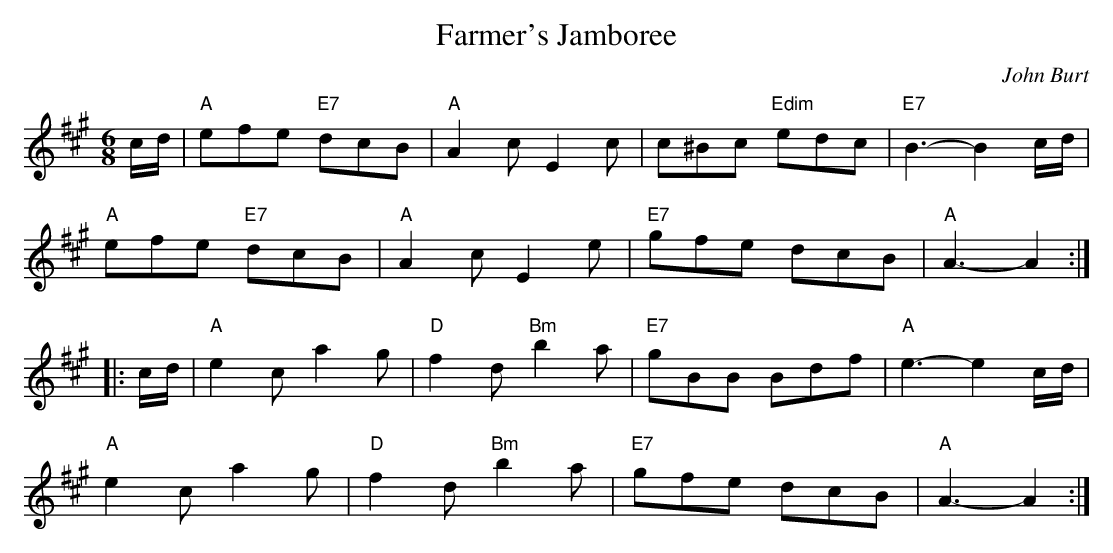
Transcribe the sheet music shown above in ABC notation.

X:1
T:Farmer's Jamboree
C:John Burt
M:6/8
L:1/8
K:A
c/2d/2|"A"efe "E7"dcB|"A"A2c E2c|c^Bc "Edim"edc|"E7"B3 -B2c/2d/2|!
"A"efe "E7"dcB|"A"A2c E2e|"E7"gfe dcB|"A"A3 -A2:|!
|:c/2d/2|"A"e2c a2g|"D"f2d "Bm"b2a|"E7"gBB Bdf|"A"e3 -e2c/2d/2|!
"A"e2c a2g|"D"f2d "Bm"b2a|"E7"gfe dcB|"A"A3 -A2:|!
